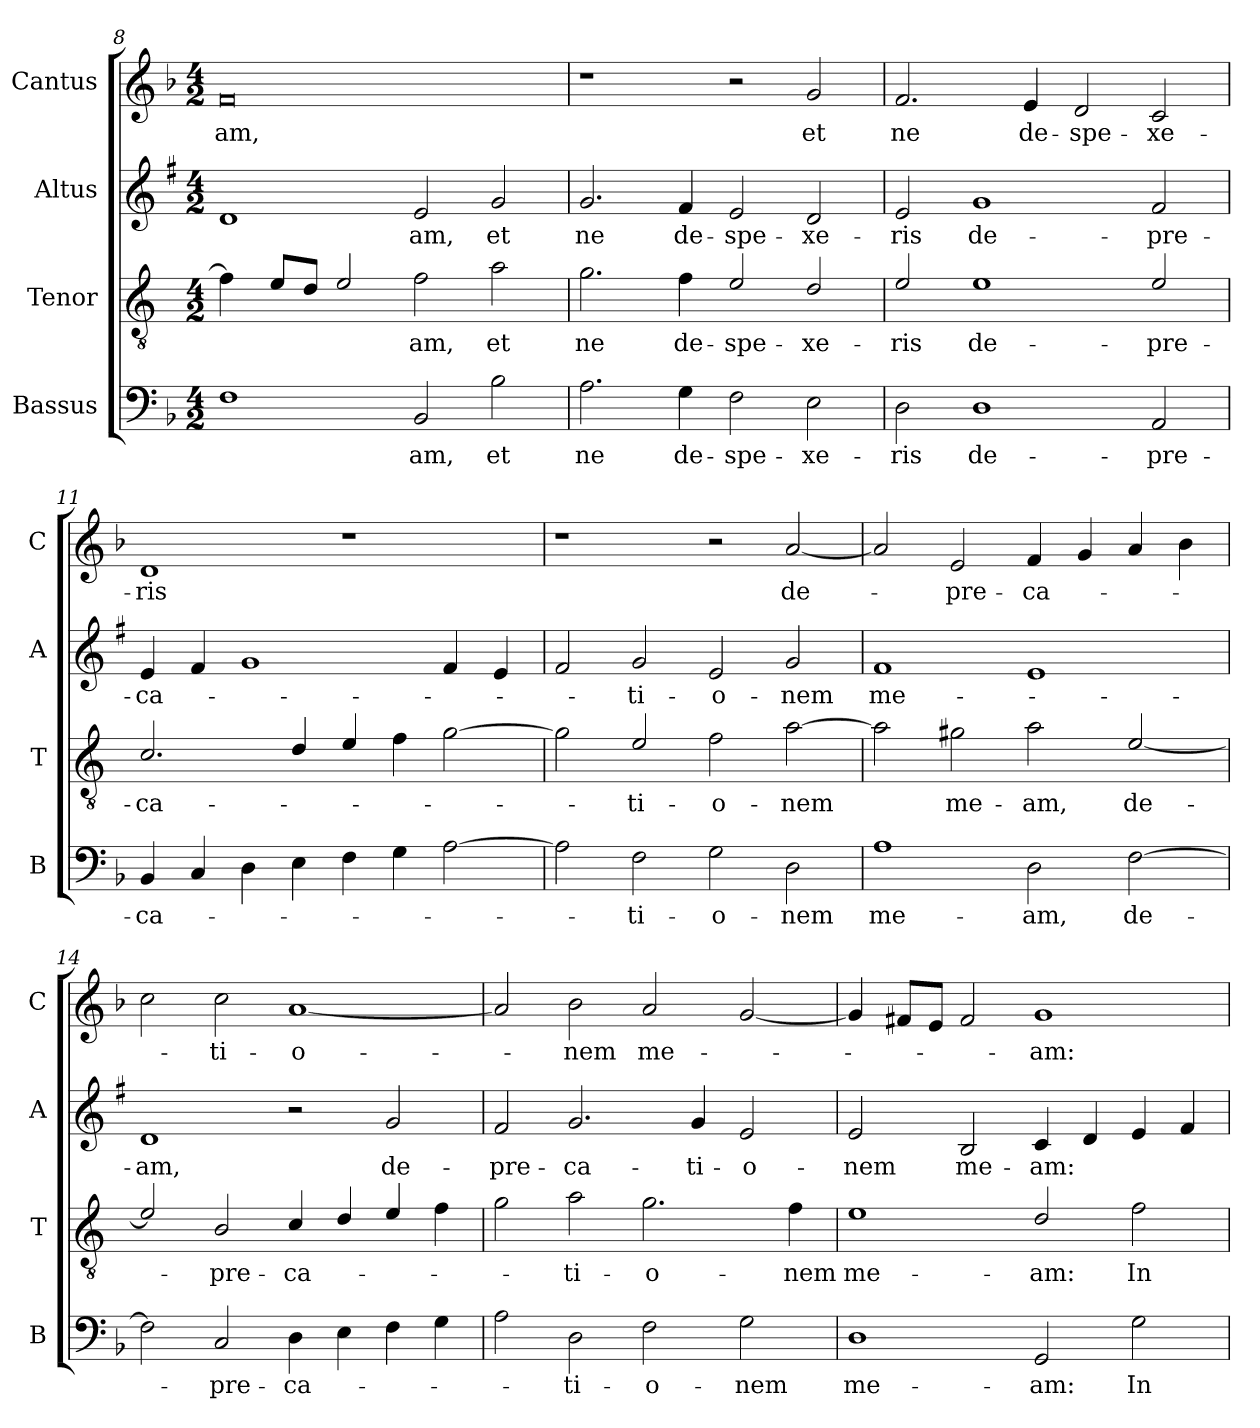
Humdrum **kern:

**kern	**text	**kern	**text	**kern	**text	**kern	**text
*part4	*part4	*part3	*part3	*part2	*part2	*part1	*part1
*staff4	*staff4	*staff3	*staff3	*staff2	*staff2	*staff1	*staff1
*I"Bassus	*	*I"Tenor	*	*I"Altus	*	*I"Cantus	*
*I'B	*	*I'T	*	*I'A	*	*I'C	*
*clefF4	*	*clefGv2	*	*clefG2	*	*clefG2	*
*	*	*ITrd4c7	*	*ITrd1c2	*	*	*
*k[b-]	*	*k[b-]	*	*k[b-]	*	*k[b-]	*
*F:	*	*F:	*	*F:	*	*F:	*
*M4/2	*	*M4/2	*	*M4/2	*	*M4/2	*
=8	=8	=8	=8	=8	=8	=8	=8
!	!	!	!	!	!	!	!LO:LY:b
1F	.	4B-\]	.	1c	.	0f	-am,
.	.	8A/L	.	.	.	.	.
.	.	8G/J	.	.	.	.	.
.	.	2A/	.	.	.	.	.
!	!LO:LY:b	!	!LO:LY:b	!	!LO:LY:b	!	!
2BB-/	-am,	2B-\	-am,	2d/	-am,	.	.
!	!LO:LY:b	!	!LO:LY:b	!	!LO:LY:b	!	!
2B-\	et	2d\	et	2f/	et	.	.
=9	=9	=9	=9	=9	=9	=9	=9
!	!LO:LY:b	!	!LO:LY:b	!	!LO:LY:b	!	!
2.A\	ne	2.c\	ne	2.f/	ne	1r	.
!	!LO:LY:b	!	!LO:LY:b	!	!LO:LY:b	!	!
4G\	de-	4B-\	de-	4e/	de-	.	.
!	!LO:LY:b	!	!LO:LY:b	!	!LO:LY:b	!	!
2F\	-spe-	2A/	-spe-	2d/	-spe-	2r	.
!	!LO:LY:b	!	!LO:LY:b	!	!LO:LY:b	!	!LO:LY:b
2E\	-xe-	2G/	-xe-	2c/	-xe-	2g/	et
!!LO:LB:g=z
=10	=10	=10	=10	=10	=10	=10	=10
!	!LO:LY:b	!	!LO:LY:b	!	!LO:LY:b	!	!LO:LY:b
2D\	-ris	2A/	-ris	2d/	-ris	2.f/	ne
!	!LO:LY:b	!	!LO:LY:b	!	!LO:LY:b	!	!
1D	de-	1A	de-	1f	de-	.	.
!	!	!	!	!	!	!	!LO:LY:b
.	.	.	.	.	.	4e/	de-
!	!	!	!	!	!	!	!LO:LY:b
.	.	.	.	.	.	2d/	-spe-
!	!LO:LY:b	!	!LO:LY:b	!	!LO:LY:b	!	!LO:LY:b
2AA/	-pre-	2A/	-pre-	2e/	-pre-	2c/	-xe-
=11	=11	=11	=11	=11	=11	=11	=11
!	!LO:LY:b	!	!LO:LY:b	!	!LO:LY:b	!	!LO:LY:b
4BB-/	-ca-	2.F/	-ca-	4d/	-ca-	1d	-ris
4C/	.	.	.	4e/	.	.	.
4D\	.	.	.	1f	.	.	.
4E\	.	4G/	.	.	.	.	.
4F\	.	4A/	.	.	.	1r	.
4G\	.	4B-\	.	.	.	.	.
[2A\	.	[2c\	.	4e/	.	.	.
.	.	.	.	4d/	.	.	.
=12	=12	=12	=12	=12	=12	=12	=12
2A\]	.	2c\]	.	2e/	.	1r	.
!	!LO:LY:b	!	!LO:LY:b	!	!LO:LY:b	!	!
2F\	-ti-	2A/	-ti-	2f/	-ti-	.	.
!	!LO:LY:b	!	!LO:LY:b	!	!LO:LY:b	!	!
2G\	-o-	2B-\	-o-	2d/	-o-	2r	.
!	!LO:LY:b	!	!LO:LY:b	!	!LO:LY:b	!	!LO:LY:b
2D\	-nem	[2d\	-nem	2f/	-nem	[2a/	de-
=13	=13	=13	=13	=13	=13	=13	=13
!	!LO:LY:b	!	!	!	!LO:LY:b	!	!
1A	me-	2d\]	.	1e	me-	2a/]	.
!	!	!	!LO:LY:b	!	!	!	!LO:LY:b
.	.	2c#X\	me-	.	.	2e/	-pre-
!	!LO:LY:b	!	!LO:LY:b	!	!	!	!LO:LY:b
2D\	-am,	2d\	-am,	1d	.	4f/	-ca-
.	.	.	.	.	.	4g/	.
!	!LO:LY:b	!	!LO:LY:b	!	!	!	!
[2F\	de-	[2A/	de-	.	.	4a/	.
.	.	.	.	.	.	4b-\	.
=14	=14	=14	=14	=14	=14	=14	=14
!	!	!	!	!	!LO:LY:b	!	!
2F\]	.	2A/]	.	1c	-am,	2cc\	.
!	!LO:LY:b	!	!LO:LY:b	!	!	!	!LO:LY:b
2C/	-pre-	2E/	-pre-	.	.	2cc\	-ti-
!	!LO:LY:b	!	!LO:LY:b	!	!	!	!LO:LY:b
4D\	-ca-	4F/	-ca-	2r	.	[1a	-o-
4E\	.	4G/	.	.	.	.	.
!	!	!	!	!	!LO:LY:b	!	!
4F\	.	4A/	.	2f/	de-	.	.
4G\	.	4B-\	.	.	.	.	.
!!LO:PB:g=z
=15	=15	=15	=15	=15	=15	=15	=15
!	!	!	!	!	!LO:LY:b	!	!
2A\	.	2c\	.	2e/	-pre-	2a/]	.
!	!LO:LY:b	!	!LO:LY:b	!	!LO:LY:b	!	!LO:LY:b
2D\	-ti-	2d\	-ti-	2.f/	-ca-	2b-\	-nem
!	!LO:LY:b	!	!LO:LY:b	!	!	!	!LO:LY:b
2F\	-o-	2.c\	-o-	.	.	2a/	me-
!	!	!	!	!	!LO:LY:b	!	!
.	.	.	.	4f/	-ti-	.	.
!	!LO:LY:b	!	!	!	!LO:LY:b	!	!
2G\	-nem	.	.	2d/	-o-	[2g/	.
!	!	!	!LO:LY:b	!	!	!	!
.	.	4B-\	-nem	.	.	.	.
=16	=16	=16	=16	=16	=16	=16	=16
!	!LO:LY:b	!	!LO:LY:b	!	!LO:LY:b	!	!
1D	me-	1A	me-	2d/	-nem	4g/]	.
.	.	.	.	.	.	8f#X/L	.
.	.	.	.	.	.	8e/J	.
!	!	!	!	!	!LO:LY:b	!	!
.	.	.	.	2A/	me-	2f#/	.
!	!LO:LY:b	!	!LO:LY:b	!	!LO:LY:b	!	!LO:LY:b
2GG/	-am:	2G/	-am:	4B-/	-am:	1g	-am:
.	.	.	.	4c/	.	.	.
!	!LO:LY:b	!	!LO:LY:b	!	!	!	!
2G\	In-	2B-\	In-	4d/	.	.	.
.	.	.	.	4e/	.	.	.
=	=	=	=	=	=	=	=
*-	*-	*-	*-	*-	*-	*-	*-
